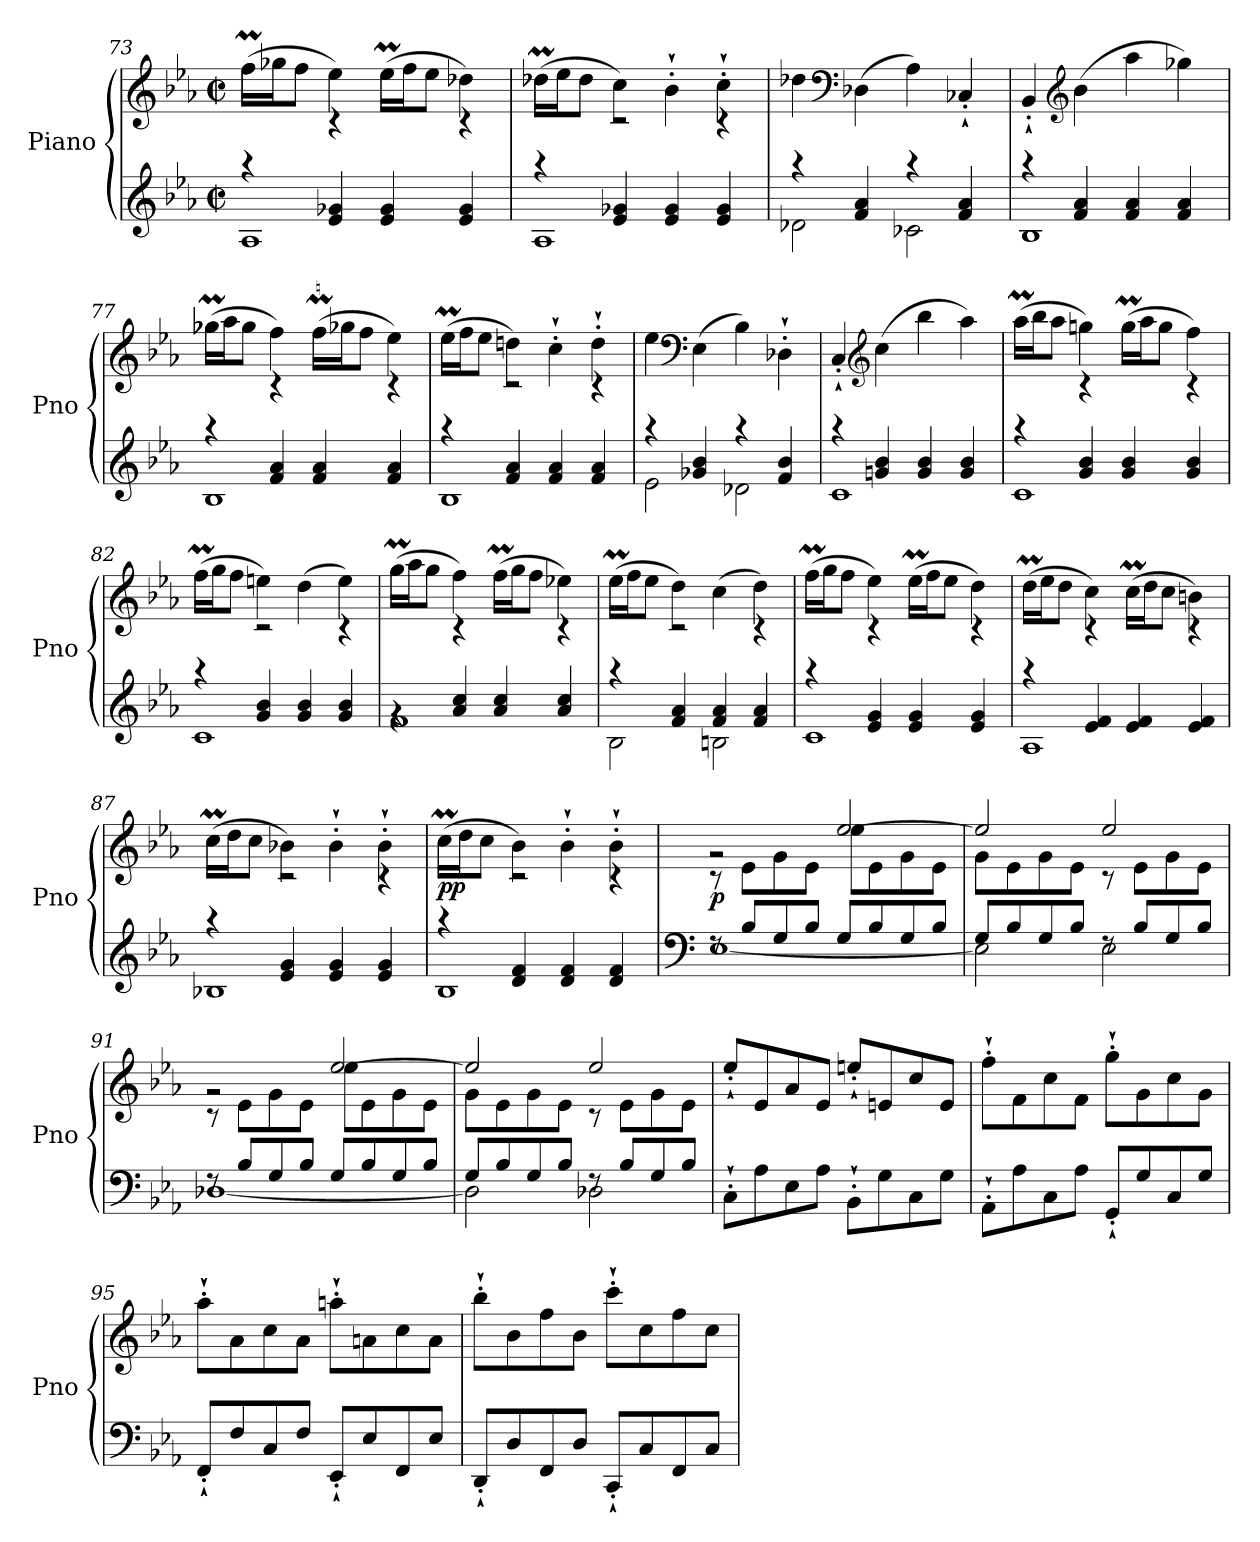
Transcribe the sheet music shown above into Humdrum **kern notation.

**kern	**kern	**dynam
*part1	*part1	*part1
*staff2	*staff1	*staff1/2
*I"Piano	*	*
*I'Pno	*	*
*clefG2	*clefG2	*
*k[b-e-a-]	*k[b-e-a-]	*
*E-:	*E-:	*
*M2/2	*M2/2	*
*met(c|)	*met(c|)	*
=73	=73	=73
*^	*^	*
4raa	1A-	(>4ffM\	16ffLL	.
.	.	.	16gg-XJ	.
.	.	.	8ffJ	.
4e-/ 4g-X/	.	4ee-\)	4rc	.
4e-/ 4g-/	.	(>4ee-M\	16ee-LL	.
.	.	.	16ffJ	.
.	.	.	8ee-J	.
4e-/ 4g-/	.	4dd-X\)	4rc	.
=74	=74	=74	=74	=74
4raa	1A-	(>4dd-XM\	16dd-LL	.
.	.	.	16ee-J	.
.	.	.	8dd-J	.
4e-/ 4g-X/	.	4cc\)	2rc	.
4e-/ 4g-/	.	4b-'<`<\	.	.
4e-/ 4g-/	.	4cc'<`<\	4rc	.
*	*	*v	*v	*
=75	=75	=75	=75
4raa	2d-X\	4dd-X\	.
*	*	*clefF4	*
4f/ 4a-/	.	(>4D-X\	.
4raa	2c-X\	4A-\)	.
4f/ 4a-/	.	4C-X'<`</	.
!!LO:LB:g=z
=76	=76	=76	=76
4raa	1B-	4BB-'<`</	.
*	*	*clefG2	*
4f/ 4a-/	.	(>4b-\	.
4f/ 4a-/	.	4aa-\	.
4f/ 4a-/	.	4gg-X\)	.
=77	=77	=77	=77
*	*	*^	*
4raa	1B-	(>4gg-XM\	16gg-LL	.
.	.	.	16aa-J	.
.	.	.	8gg-J	.
4f/ 4a-/	.	4ff\)	4rc	.
4f/ 4a-/	.	(>4ffM\	16ffLL	.
.	.	.	16gg-J	.
.	.	.	8ffJ	.
4f/ 4a-/	.	4ee-\)	4rc	.
=78	=78	=78	=78	=78
4raa	1B-	(>4ee-M\	16ee-LL	.
.	.	.	16ffJ	.
.	.	.	8ee-J	.
4f/ 4a-/	.	4ddn\)	2rc	.
4f/ 4a-/	.	4cc'<`<\	.	.
4f/ 4a-/	.	4dd'<`<\	4rc	.
*	*	*v	*v	*
=79	=79	=79	=79
4raa	2e-\	4ee-\	.
*	*	*clefF4	*
4g-X/ 4b-/	.	(>4E-\	.
4raa	2d-X\	4B-\)	.
4f/ 4b-/	.	4D-X'>`>\	.
=80	=80	=80	=80
4raa	1c	4C'<`</	.
*	*	*clefG2	*
4gn/ 4b-/	.	(>4cc\	.
4g/ 4b-/	.	4bb-\	.
4g/ 4b-/	.	4aa-\)	.
!!LO:LB:g=z
=81	=81	=81	=81
*	*	*^	*
4raa	1c	(>4aa-M\	16aa-LL	.
.	.	.	16bb-J	.
.	.	.	8aa-J	.
4g/ 4b-/	.	4ggn\)	4rc	.
4g/ 4b-/	.	(>4ggm\	16ggLL	.
.	.	.	16aa-J	.
.	.	.	8ggJ	.
4g/ 4b-/	.	4ff\)	4rc	.
=82	=82	=82	=82	=82
4raa	1c	(>4ffM\	16ffLL	.
.	.	.	16ggJ	.
.	.	.	8ffJ	.
4g/ 4b-/	.	4een\)	2rc	.
4g/ 4b-/	.	(>4dd\	.	.
4g/ 4b-/	.	4ee\)	4rc	.
=83	=83	=83	=83	=83
4rg	1f	(>4ggm\	16ggLL	.
.	.	.	16aa-J	.
.	.	.	8ggJ	.
4a-/ 4cc/	.	4ff\)	4rc	.
4a-/ 4cc/	.	(>4ffM\	16ffLL	.
.	.	.	16ggJ	.
.	.	.	8ffJ	.
4a-/ 4cc/	.	4ee-X\)	4rc	.
=84	=84	=84	=84	=84
4raa	2B-\	(>4ee-M\	16ee-LL	.
.	.	.	16ffJ	.
.	.	.	8ee-J	.
4f/ 4a-/	.	4dd\)	2rc	.
4f/ 4a-/	2Bn\	(>4cc\	.	.
4f/ 4a-/	.	4dd\)	4rc	.
=85	=85	=85	=85	=85
4raa	1c	(>4ffM\	16ffLL	.
.	.	.	16ggJ	.
.	.	.	8ffJ	.
4e-/ 4g/	.	4ee-\)	4rc	.
4e-/ 4g/	.	(>4ee-M\	16ee-LL	.
.	.	.	16ffJ	.
.	.	.	8ee-J	.
4e-/ 4g/	.	4dd\)	4rc	.
!!LO:LB:g=z	!!
=86	=86	=86	=86	=86
4raa	1A-	(>4ddm\	16ddLL	.
.	.	.	16ee-J	.
.	.	.	8ddJ	.
4e-/ 4f/	.	4cc\)	4rc	.
4e-/ 4f/	.	(>4ccM\	16ccLL	.
.	.	.	16ddJ	.
.	.	.	8ccJ	.
4e-/ 4f/	.	4bn\)	4rc	.
=87	=87	=87	=87	=87
4raa	1B-X	(>4ccM\	16ccLL	.
.	.	.	16ddJ	.
.	.	.	8ccJ	.
4e-/ 4g/	.	4b-X\)	2rc	.
4e-/ 4g/	.	4b-'<`<\	.	.
4e-/ 4g/	.	4b-'<`<\	4rc	.
=88	=88	=88	=88	=88
!	!	!	!	!LO:DY:b
4raa	1B-	(>4ccM\	16ccLL	pp
.	.	.	16ddJ	.
.	.	.	8ccJ	.
4d/ 4f/	.	4b-\)	2rc	.
4d/ 4f/	.	4b-'<`<\	.	.
4d/ 4f/	.	4b-'<`<\	4rc	.
=89	=89	=89	=89	=89
*clefF4	*	*	*	*
!	!	!	!	!LO:DY:b
8rF	[<1E-	2rg	8rc	p
8B-/L	.	.	8e-\L	.
8G/	.	.	8g\	.
8B-/J	.	.	8e-\J	.
8G/L	.	[>2ee-/	8ee-\L	.
8B-/	.	.	8e-\	.
8G/	.	.	8g\	.
8B-/J	.	.	8e-\J	.
=90	=90	=90	=90	=90
8G/L	2E-\]	2ee-/]	8g\L	.
8B-/	.	.	8e-\	.
8G/	.	.	8g\	.
8B-/J	.	.	8e-\J	.
8rF	2E-\	2ee-/	8rc	.
8B-/L	.	.	8e-\L	.
8G/	.	.	8g\	.
8B-/J	.	.	8e-\J	.
!!LO:LB:g=z	!!
=91	=91	=91	=91	=91
8rF	[<1D-X	2rg	8rc	.
8B-/L	.	.	8e-\L	.
8G/	.	.	8g\	.
8B-/J	.	.	8e-\J	.
8G/L	.	[>2ee-/	8ee-\L	.
8B-/	.	.	8e-\	.
8G/	.	.	8g\	.
8B-/J	.	.	8e-\J	.
=92	=92	=92	=92	=92
8G/L	2D-\]	2ee-/]	8g\L	.
8B-/	.	.	8e-\	.
8G/	.	.	8g\	.
8B-/J	.	.	8e-\J	.
8rF	2D-X\	2ee-/	8rc	.
8B-/L	.	.	8e-\L	.
8G/	.	.	8g\	.
8B-/J	.	.	8e-\J	.
*v	*v	*	*	*
*	*v	*v	*
=93	=93	=93
8C'>`>\L	8ee-'<`</L	.
8A-\	8e-/	.
8E-\	8a-/	.
8A-\J	8e-/J	.
8BB-'>`>\L	8een'<`</L	.
8G\	8en/	.
8C\	8cc/	.
8G\J	8e/J	.
=94	=94	=94
8AA-'>`>\L	8ff'>`>\L	.
8A-\	8f\	.
8C\	8cc\	.
8A-\J	8f\J	.
8GG'<`</L	8gg'>`>\L	.
8G/	8g\	.
8C/	8cc\	.
8G/J	8g\J	.
!!LO:LB:g=z
=95	=95	=95
8FF'<`</L	8aa-'>`>\L	.
8F/	8a-\	.
8C/	8cc\	.
8F/J	8a-\J	.
8EE-'<`</L	8aan'>`>\L	.
8E-/	8an\	.
8FF/	8cc\	.
8E-/J	8a\J	.
=96	=96	=96
8DD'<`</L	8bb-'>`>\L	.
8D/	8b-\	.
8FF/	8ff\	.
8D/J	8b-\J	.
8CC'<`</L	8ccc'>`>\L	.
8C/	8cc\	.
8FF/	8ff\	.
8C/J	8cc\J	.
=	=	=
*-	*-	*-
